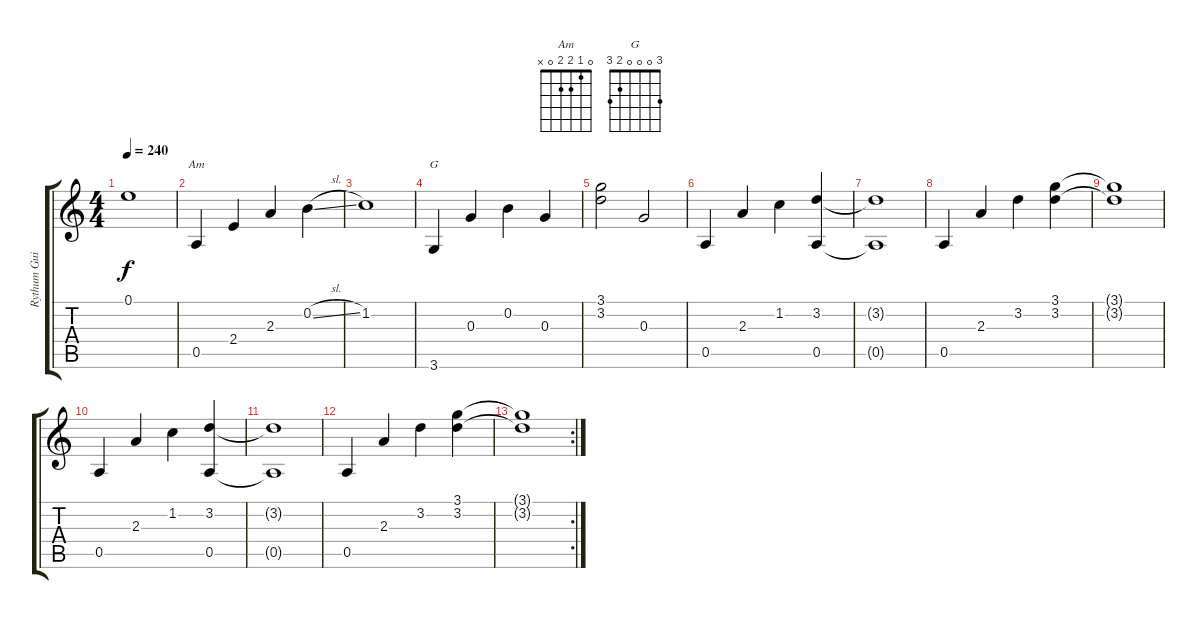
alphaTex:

\track ("Rythum Guitar" "Rythum Gui") {instrument acousticguitarnylon}
\staff {score tabs}
\tuning (E4 B3 G3 D3 A2 E2) {hide}
\chord ("Am" 0 1 2 2 0 x)
\chord ("G" 3 0 0 0 2 3)
\ts (4 4)
\tempo 240
\clef g2
\ks c
0.1.1{dy f} |
0.5.4{ch "Am"} 2.4.4 2.3.4 0.2{sl}.4 |
1.2.1 |
3.6.4{ch "G"} 0.3.4 0.2.4 0.3.4 |
(3.1 3.2).2 0.3.2 |
0.5.4 2.3.4 1.2.4 (3.2 0.5).4 |
(3.2{t} 0.5{t}).1 |
0.5.4 2.3.4 3.2.4 (3.1 3.2).4 |
(3.1{t} 3.2{t}).1 |
0.5.4 2.3.4 1.2.4 (3.2 0.5).4 |
(3.2{t} 0.5{t}).1 |
0.5.4 2.3.4 3.2.4 (3.1 3.2).4 |
\rc 2
(3.1{t} 3.2{t}).1
